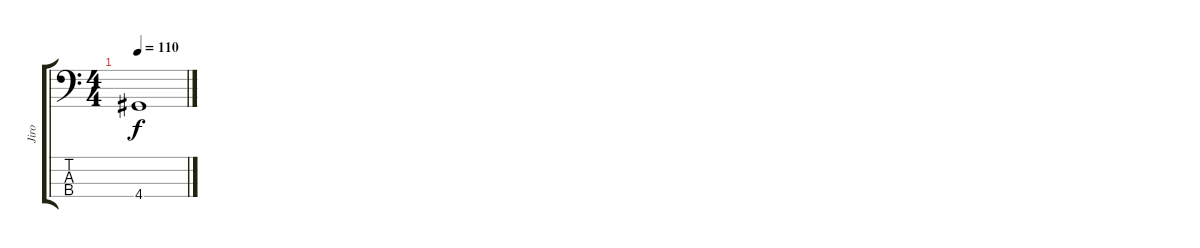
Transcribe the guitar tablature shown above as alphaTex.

\track ("Jiro" "Jiro") {instrument electricbasspick}
\staff {score tabs}
\tuning (G2 D2 A1 E1) {hide}
\ts (4 4)
\tempo 110
\clef f4
\ks c
4.4{t}.1{dy f}
